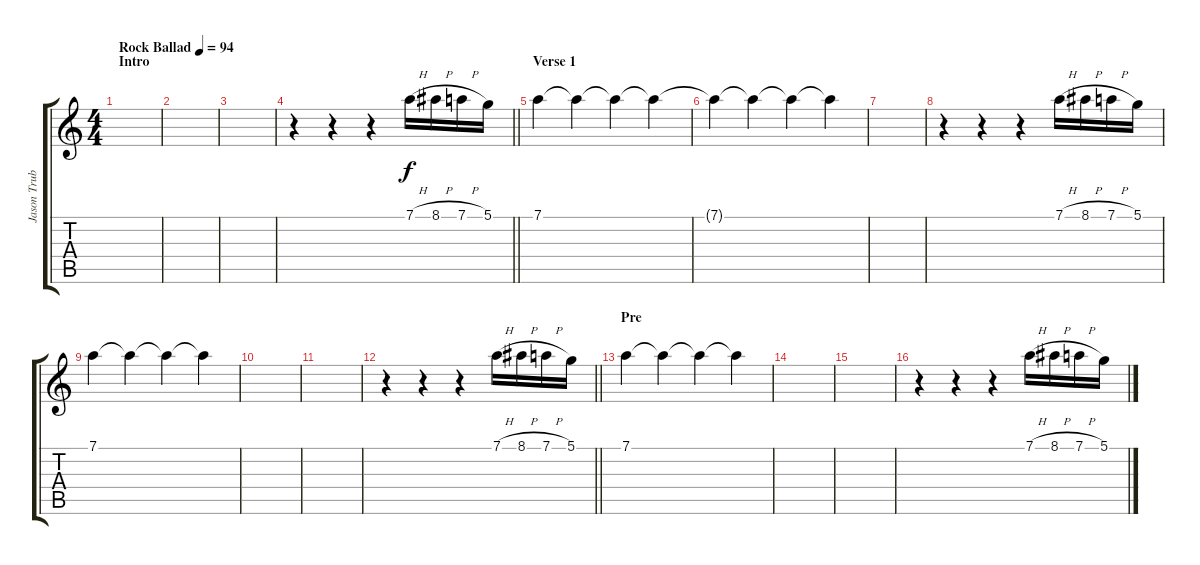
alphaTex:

\track ("Jason Truby" "Jason Trub") {instrument electricguitarjazz}
\staff {score tabs}
\tuning (D4 A3 F3 C3 G2 C2) {hide}
\ts (4 4)
\section ("" "Intro")
\tempo (94 "Rock Ballad")
\clef g2
\ks c
|
|
|
\barLineRight lightlight
r.4 r.4 r.4 7.1{h}.16 8.1{h}.16 7.1{h}.16 5.1.16 |
\section ("" "Verse 1")
7.1.4 7.1{t}.4 7.1{t}.4 7.1{t}.4 |
7.1{t}.4 7.1{t}.4 7.1{t}.4 7.1{t}.4 |
|
r.4 r.4 r.4 7.1{h}.16 8.1{h}.16 7.1{h}.16 5.1.16 |
7.1.4 7.1{t}.4 7.1{t}.4 7.1{t}.4 |
|
|
\barLineRight lightlight
r.4 r.4 r.4 7.1{h}.16 8.1{h}.16 7.1{h}.16 5.1.16 |
\section ("" "Pre")
7.1.4 7.1{t}.4 7.1{t}.4 7.1{t}.4 |
|
|
r.4 r.4 r.4 7.1{h}.16 8.1{h}.16 7.1{h}.16 5.1.16
